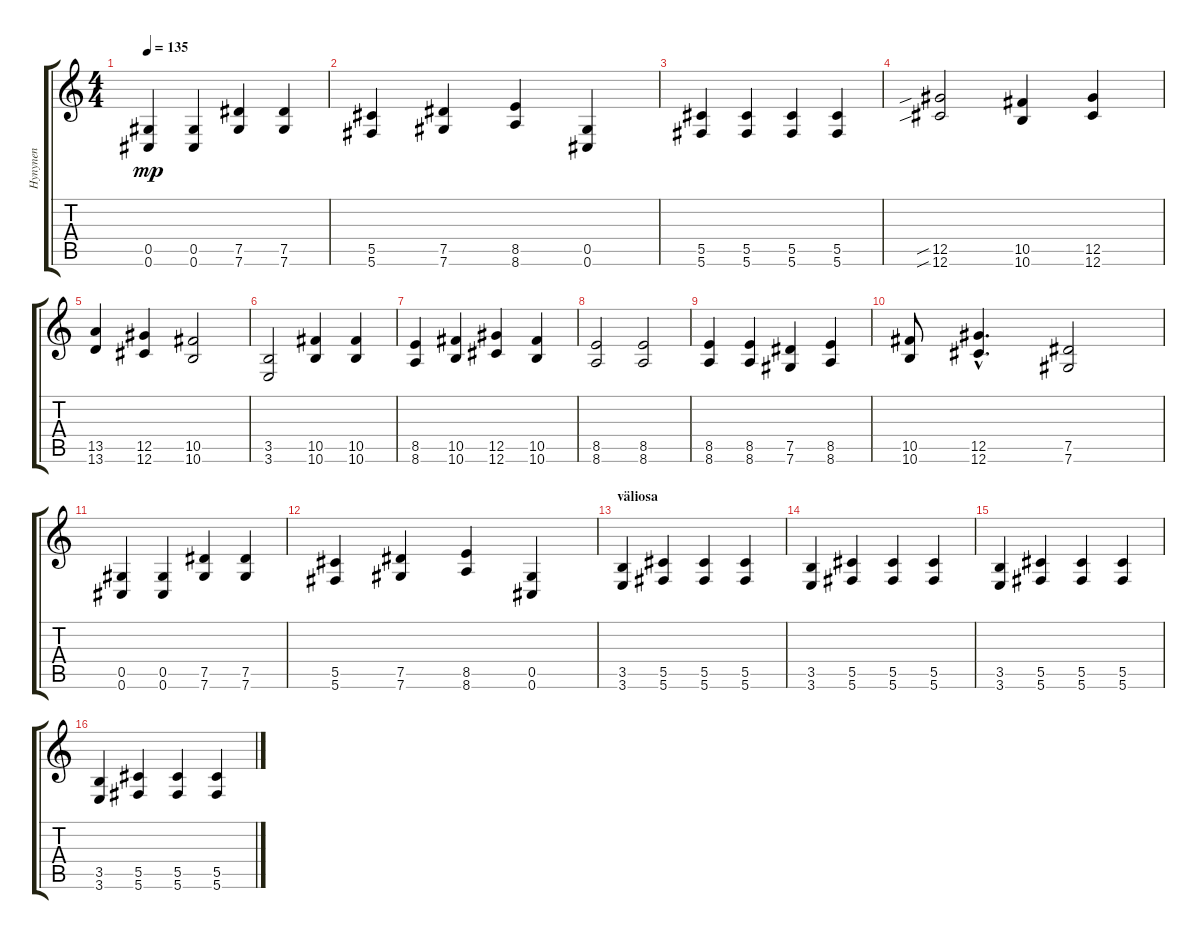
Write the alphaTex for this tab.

\track ("Hynynen" "Hynynen") {instrument distortionguitar}
\staff {score tabs}
\tuning (Eb4 Bb3 Gb3 Db3 Ab2 Db2) {hide}
\ts (4 4)
\tempo 135
\clef g2
\ks c
(0.5 0.6).4{dy mp} (0.5 0.6).4 (7.5 7.6).4 (7.5 7.6).4 |
(5.5 5.6).4 (7.5 7.6).4 (8.5 8.6).4 (0.5 0.6).4 |
(5.5 5.6).4 (5.5 5.6).4 (5.5 5.6).4 (5.5 5.6).4 |
(12.5{sib} 12.6{sib}).2 (10.5 10.6).4 (12.5 12.6).4 |
(13.5 13.6).4 (12.5 12.6).4 (10.5 10.6).2 |
(3.5 3.6).2 (10.5 10.6).4 (10.5 10.6).4 |
(8.5 8.6).4 (10.5 10.6).4 (12.5 12.6).4 (10.5 10.6).4 |
(8.5 8.6).2 (8.5 8.6).2 |
(8.5 8.6).4 (8.5 8.6).4 (7.5 7.6).4 (8.5 8.6).4 |
(10.5 10.6).8 (12.5{hac} 12.6{hac}).4{d} (7.5 7.6).2 |
(0.5 0.6).4 (0.5 0.6).4 (7.5 7.6).4 (7.5 7.6).4 |
(5.5 5.6).4 (7.5 7.6).4 (8.5 8.6).4 (0.5 0.6).4 |
\section ("" "väliosa")
(3.5 3.6).4 (5.5 5.6).4 (5.5 5.6).4 (5.5 5.6).4 |
(3.5 3.6).4 (5.5 5.6).4 (5.5 5.6).4 (5.5 5.6).4 |
(3.5 3.6).4 (5.5 5.6).4 (5.5 5.6).4 (5.5 5.6).4 |
(3.5 3.6).4 (5.5 5.6).4 (5.5 5.6).4 (5.5 5.6).4
